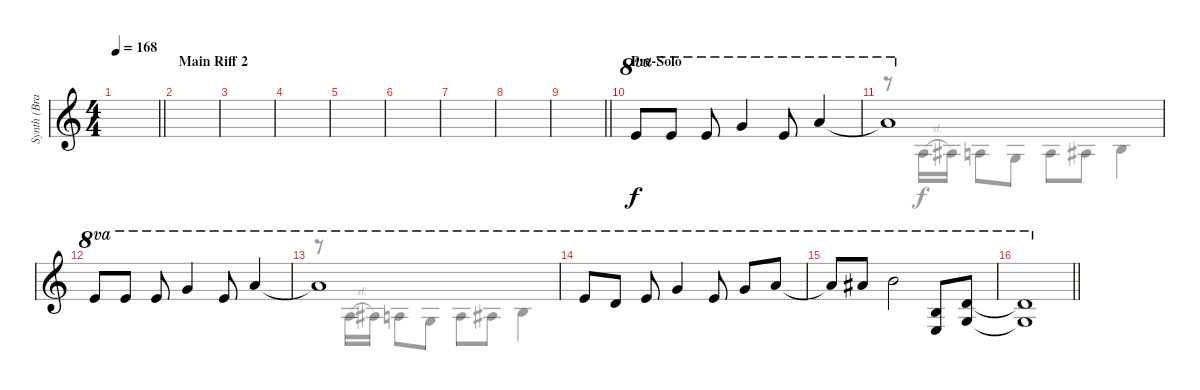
\track ("Synth (Brass)" "Synth (Bra") {instrument brasssection}
\staff {score}
\tuning (E4 B3 G3 D3 A2 E2) {hide}
\voice
\ts (4 4)
\tempo 168
\clef g2
\barLineRight lightlight
\ks c
|
\section ("" "Main Riff 2")
|
|
|
|
|
|
|
\barLineRight lightlight
|
\section ("" "Pre-Solo")
12.1.8{ot 8va} 12.1.8{ot 8va} 12.1.8{ot 8va} 15.1.4{ot 8va} 12.1.8{ot 8va} 17.1.4{ot 8va} |
17.1{t}.1{ot 8va} |
12.1.8{ot 8va} 12.1.8{ot 8va} 12.1.8{ot 8va} 15.1.4{ot 8va} 12.1.8{ot 8va} 17.1.4{ot 8va} |
17.1{t}.1{ot 8va} |
12.1.8{ot 8va} 10.1.8{ot 8va} 12.1.8{ot 8va} 15.1.4{ot 8va} 12.1.8{ot 8va} 15.1.8{ot 8va} 17.1.8{ot 8va} |
17.1{t}.8{ot 8va} 18.1.8{ot 8va} 19.1.2{ot 8va} (12.2 9.3).8{ot 8va} (15.2 12.3).8{ot 8va} |
\barLineRight lightlight
(15.2{t} 12.3{t}).1{ot 8va}
\voice
\clef g2
\ottava regular
\simile none
\barLineRight lightlight
\ks c
|
|
|
|
|
|
|
|
\barLineRight lightlight
|
|
r.8 7.4{sl}.16 8.4.16 7.4.8 5.4.8 7.4.8 8.4.8 9.4.4 |
|
r.8 7.4{sl}.16 8.4.16 7.4.8 5.4.8 7.4.8 8.4.8 9.4.4 |
|
|
\barLineRight lightlight
